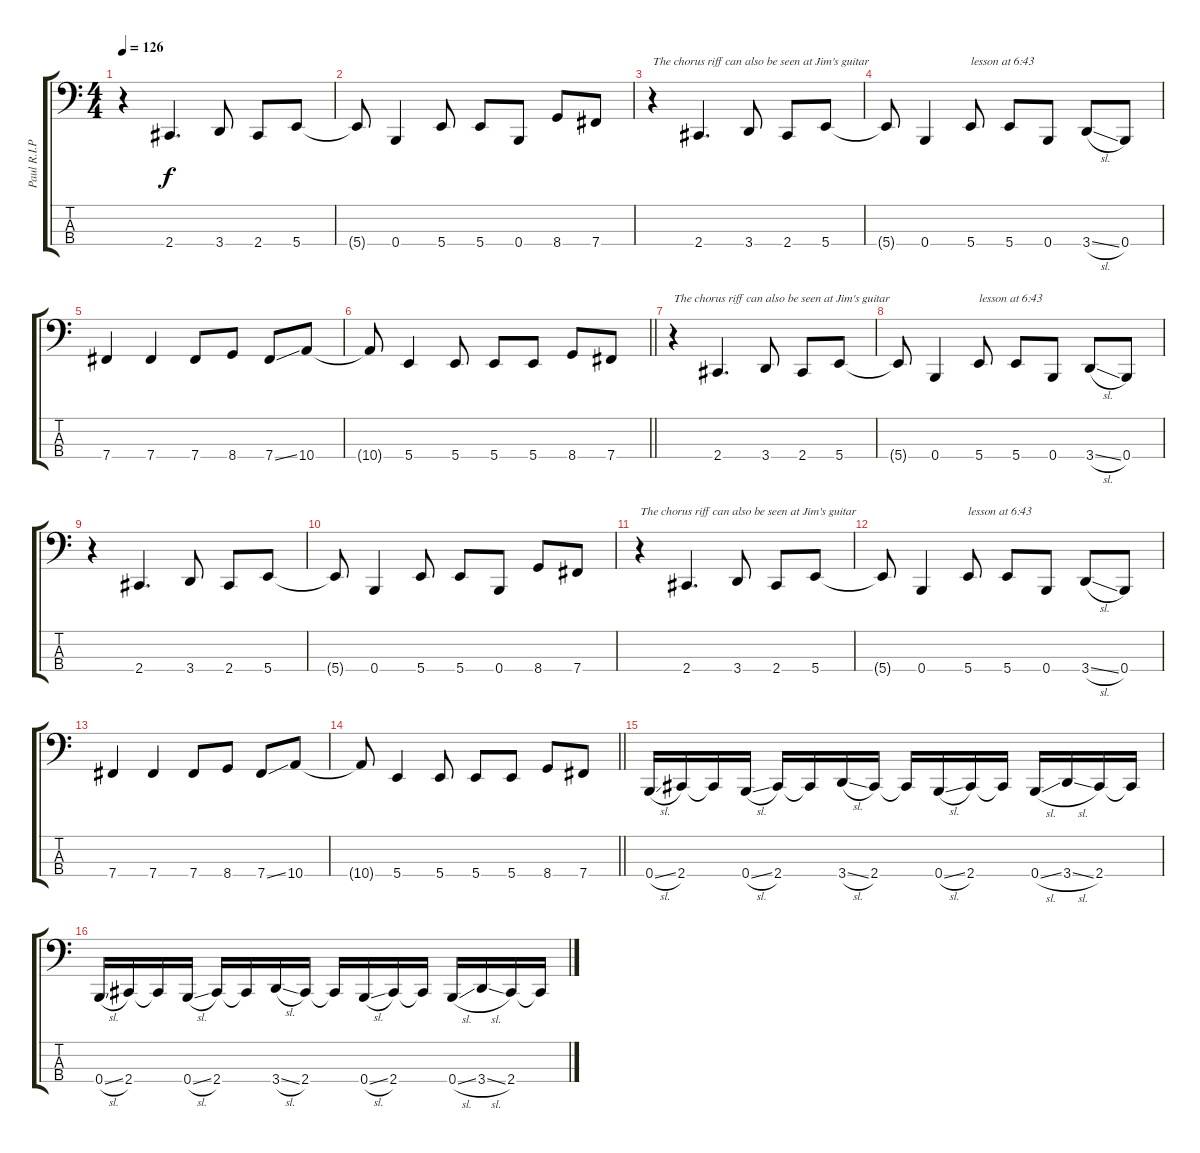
\track ("Paul R.I.P" "Paul R.I.P") {instrument electricbasspick}
\staff {score tabs}
\tuning (E2 B1 Gb1 B0) {hide}
\ts (4 4)
\tempo 126
\clef f4
\ks c
r.4{dy f} 2.4.4{d} 3.4.8 2.4.8 5.4.8 |
5.4{t}.8 0.4.4 5.4.8 5.4.8 0.4.8 8.4.8 7.4.8 |
r.4{txt "The chorus riff can also be seen at Jim's guitar"} 2.4.4{d} 3.4.8 2.4.8 5.4.8 |
5.4{t}.8 0.4.4 5.4.8{txt "lesson at 6:43"} 5.4.8 0.4.8 3.4{sl}.8 0.4.8 |
7.4.4 7.4.4 7.4.8 8.4.8 7.4{ss}.8 10.4.8 |
\barLineRight lightlight
10.4{t}.8 5.4.4 5.4.8 5.4.8 5.4.8 8.4.8 7.4.8 |
r.4{txt "The chorus riff can also be seen at Jim's guitar"} 2.4.4{d} 3.4.8 2.4.8 5.4.8 |
5.4{t}.8 0.4.4 5.4.8{txt "lesson at 6:43"} 5.4.8 0.4.8 3.4{sl}.8 0.4.8 |
r.4 2.4.4{d} 3.4.8 2.4.8 5.4.8 |
5.4{t}.8 0.4.4 5.4.8 5.4.8 0.4.8 8.4.8 7.4.8 |
r.4{txt "The chorus riff can also be seen at Jim's guitar"} 2.4.4{d} 3.4.8 2.4.8 5.4.8 |
5.4{t}.8 0.4.4 5.4.8{txt "lesson at 6:43"} 5.4.8 0.4.8 3.4{sl}.8 0.4.8 |
7.4.4 7.4.4 7.4.8 8.4.8 7.4{ss}.8 10.4.8 |
\barLineRight lightlight
10.4{t}.8 5.4.4 5.4.8 5.4.8 5.4.8 8.4.8 7.4.8 |
0.4{sl}.16 2.4.16 2.4{t}.16 0.4{sl}.16 2.4.16 2.4{t}.16 3.4{sl}.16 2.4.16 2.4{t}.16 0.4{sl}.16 2.4.16 2.4{t}.16 0.4{sl}.16 3.4{sl}.16 2.4.16 2.4{t}.16 |
0.4{sl}.16 2.4.16 2.4{t}.16 0.4{sl}.16 2.4.16 2.4{t}.16 3.4{sl}.16 2.4.16 2.4{t}.16 0.4{sl}.16 2.4.16 2.4{t}.16 0.4{sl}.16 3.4{sl}.16 2.4.16 2.4{t}.16
